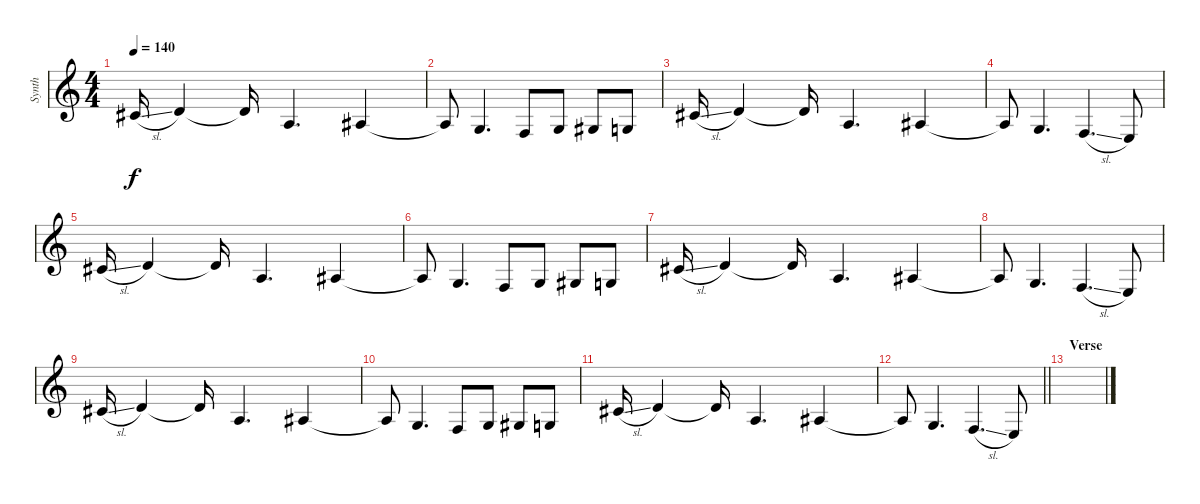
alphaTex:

\track ("Synth" "Synth") {instrument orchestrahit}
\staff {score}
\tuning (E4 B3 G3 D3 A2 D2) {hide}
\ts (4 4)
\tempo 140
\clef g2
\ks c
2.2{sl}.16{dy f} 3.2.4 3.2{t}.16 2.3.4{d} 3.3.4 |
3.3{t}.8 0.3.4{d} 3.4.8 0.3.8 1.3.8 0.3.8 |
2.2{sl}.16 3.2.4 3.2{t}.16 2.3.4{d} 3.3.4 |
3.3{t}.8 0.3.4{d} 3.4{sl}.4{d} 2.4.8 |
2.2{sl}.16 3.2.4 3.2{t}.16 2.3.4{d} 3.3.4 |
3.3{t}.8 0.3.4{d} 3.4.8 0.3.8 1.3.8 0.3.8 |
2.2{sl}.16 3.2.4 3.2{t}.16 2.3.4{d} 3.3.4 |
3.3{t}.8 0.3.4{d} 3.4{sl}.4{d} 2.4.8 |
2.2{sl}.16 3.2.4 3.2{t}.16 2.3.4{d} 3.3.4 |
3.3{t}.8 0.3.4{d} 3.4.8 0.3.8 1.3.8 0.3.8 |
2.2{sl}.16 3.2.4 3.2{t}.16 2.3.4{d} 3.3.4 |
\barLineRight lightlight
3.3{t}.8 0.3.4{d} 3.4{sl}.4{d} 2.4.8 |
\section ("" "Verse")
